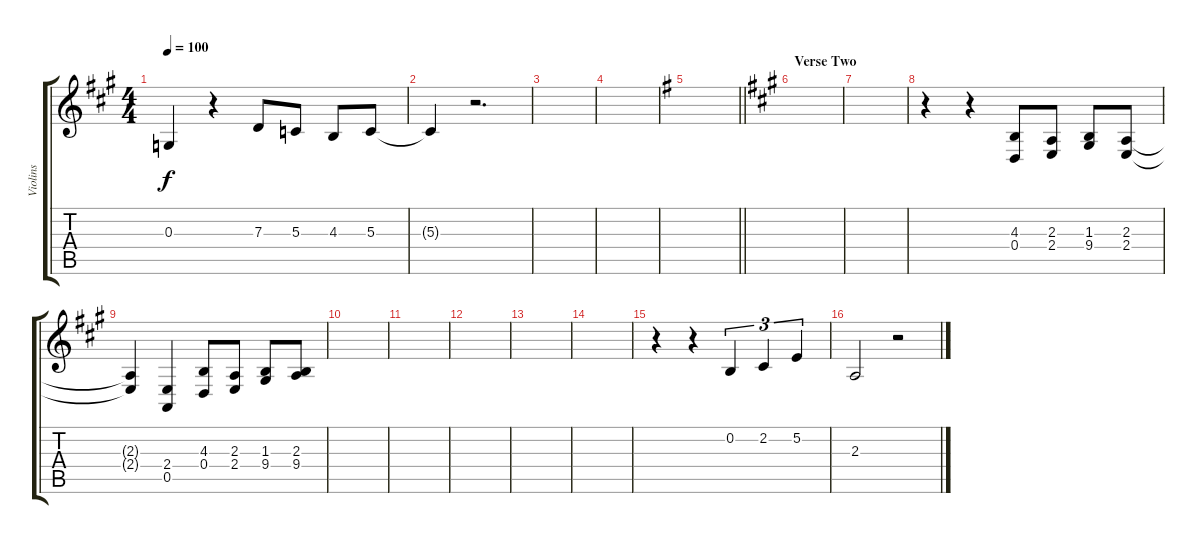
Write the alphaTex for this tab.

\track ("Violins" "Violins") {instrument violin}
\staff {score tabs}
\tuning (E4 B3 G3 D3 A2 E2) {hide}
\ts (4 4)
\tempo 100
\clef g2
\ks a
0.3{t}.4{dy f} r.4 7.3.8 5.3.8 4.3.8 5.3.8 |
5.3{t}.4 r.2{d} |
|
|
\barLineRight lightlight
\ks g
|
\section ("" "Verse Two")
\ks a
|
|
r.4 r.4 (4.3 0.4).8 (2.3 2.4).8 (1.3 9.4).8 (2.3 2.4).8 |
(2.3{t} 2.4{t}).4 (2.4 0.5).4 (4.3 0.4).8 (2.3 2.4).8 (1.3 9.4).8 (2.3 9.4).8 |
|
|
|
|
|
r.4 r.4 0.2.4{tu (3 2)} 2.2.4{tu (3 2)} 5.2.4{tu (3 2)} |
2.3.2 r.2
